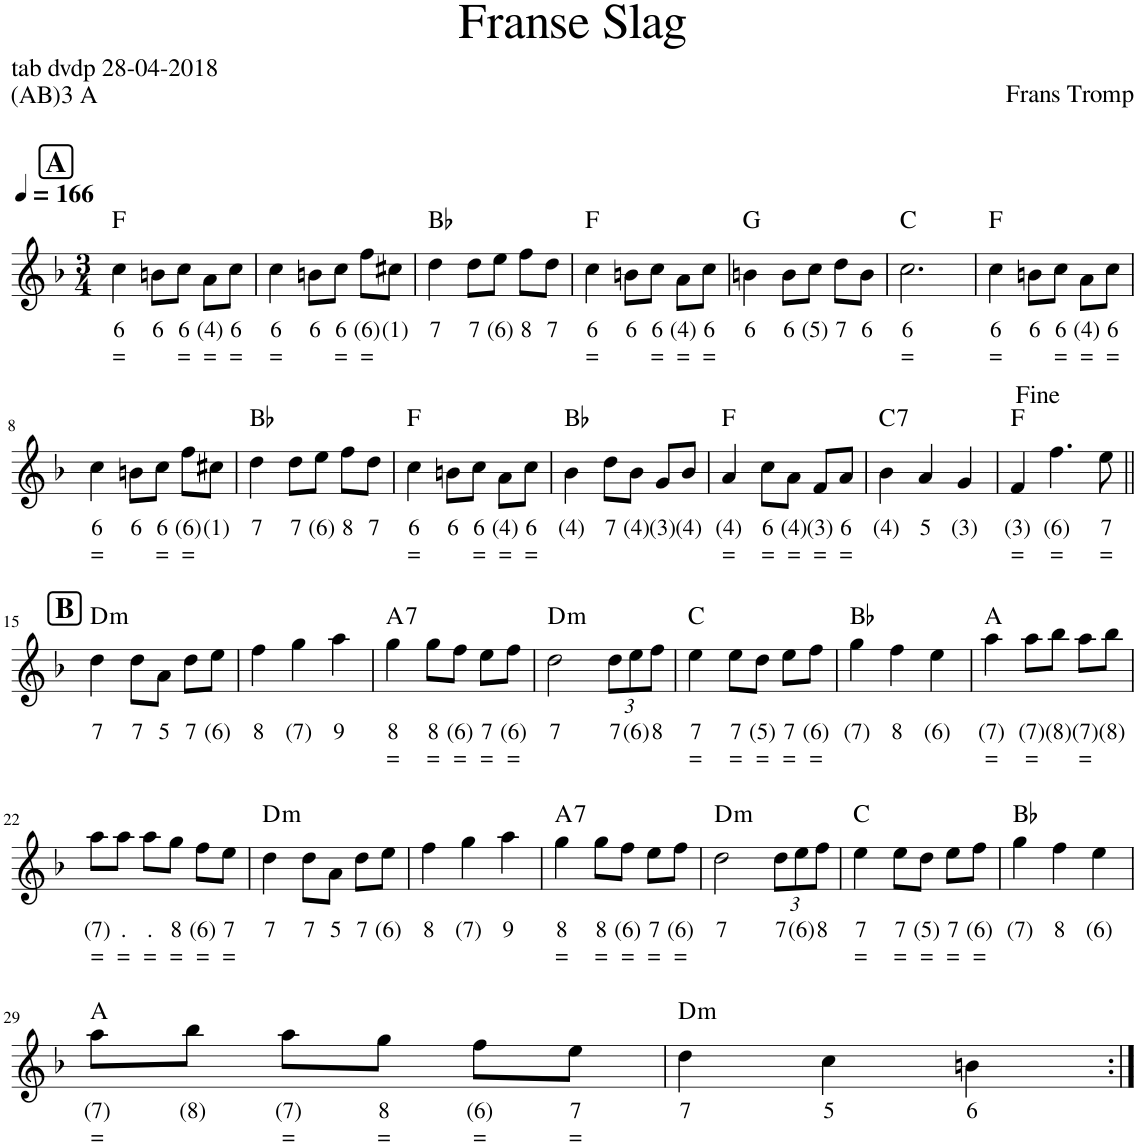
**kern	**text	**text	**harte
*part1	*part1	*part1	*part1
*staff1	*staff1	*staff1	*
*I"Piano, Franse Slag	*	*	*
*I'Pno.	*	*	*
*clefG2	*	*	*
*k[b-]	*	*	*
*M3/4	*	*	*
*MM166	*	*	*
!!LO:REH:place=s1:a:B:cj:fs=14:t=A
=1	=1	=1	=1
!	!LO:LY:b	!LO:LY:b	!
4cc\	6	=	F:maj
!	!LO:LY:b	!	!
8bn\L	6	.	.
!	!LO:LY:b	!LO:LY:b	!
8cc\J	6	=	.
!	!LO:LY:b	!LO:LY:b	!
8a\L	(4)	=	.
!	!LO:LY:b	!LO:LY:b	!
8cc\J	6	=	.
=2	=2	=2	=2
!	!LO:LY:b	!LO:LY:b	!
4cc\	6	=	.
!	!LO:LY:b	!	!
8bn\L	6	.	.
!	!LO:LY:b	!LO:LY:b	!
8cc\J	6	=	.
!	!LO:LY:b	!LO:LY:b	!
8ff\L	(6)	=	.
!	!LO:LY:b	!	!
8cc#X\J	(1)	.	.
=3	=3	=3	=3
!	!LO:LY:b	!	!
4dd\	7	.	Bb:maj
!	!LO:LY:b	!	!
8dd\L	7	.	.
!	!LO:LY:b	!	!
8ee\J	(6)	.	.
!	!LO:LY:b	!	!
8ff\L	8	.	.
!	!LO:LY:b	!	!
8dd\J	7	.	.
=4	=4	=4	=4
!	!LO:LY:b	!LO:LY:b	!
4cc\	6	=	F:maj
!	!LO:LY:b	!	!
8bn\L	6	.	.
!	!LO:LY:b	!LO:LY:b	!
8cc\J	6	=	.
!	!LO:LY:b	!LO:LY:b	!
8a\L	(4)	=	.
!	!LO:LY:b	!LO:LY:b	!
8cc\J	6	=	.
=5	=5	=5	=5
!	!LO:LY:b	!	!
4bn\	6	.	G:maj
!	!LO:LY:b	!	!
8b\L	6	.	.
!	!LO:LY:b	!	!
8cc\J	(5)	.	.
!	!LO:LY:b	!	!
8dd\L	7	.	.
!	!LO:LY:b	!	!
8b\J	6	.	.
=6	=6	=6	=6
!	!LO:LY:b	!LO:LY:b	!
2.cc\	6	=	C:maj
=7	=7	=7	=7
!	!LO:LY:b	!LO:LY:b	!
4cc\	6	=	F:maj
!	!LO:LY:b	!	!
8bn\L	6	.	.
!	!LO:LY:b	!LO:LY:b	!
8cc\J	6	=	.
!	!LO:LY:b	!LO:LY:b	!
8a\L	(4)	=	.
!	!LO:LY:b	!LO:LY:b	!
8cc\J	6	=	.
!!LO:LB:g=z
=8	=8	=8	=8
!	!LO:LY:b	!LO:LY:b	!
4cc\	6	=	.
!	!LO:LY:b	!	!
8bn\L	6	.	.
!	!LO:LY:b	!LO:LY:b	!
8cc\J	6	=	.
!	!LO:LY:b	!LO:LY:b	!
8ff\L	(6)	=	.
!	!LO:LY:b	!	!
8cc#X\J	(1)	.	.
=9	=9	=9	=9
!	!LO:LY:b	!	!
4dd\	7	.	Bb:maj
!	!LO:LY:b	!	!
8dd\L	7	.	.
!	!LO:LY:b	!	!
8ee\J	(6)	.	.
!	!LO:LY:b	!	!
8ff\L	8	.	.
!	!LO:LY:b	!	!
8dd\J	7	.	.
=10	=10	=10	=10
!	!LO:LY:b	!LO:LY:b	!
4cc\	6	=	F:maj
!	!LO:LY:b	!	!
8bn\L	6	.	.
!	!LO:LY:b	!LO:LY:b	!
8cc\J	6	=	.
!	!LO:LY:b	!LO:LY:b	!
8a\L	(4)	=	.
!	!LO:LY:b	!LO:LY:b	!
8cc\J	6	=	.
=11	=11	=11	=11
!	!LO:LY:b	!	!
4b-\	(4)	.	Bb:maj
!	!LO:LY:b	!	!
8dd\L	7	.	.
!	!LO:LY:b	!	!
8b-\J	(4)	.	.
!	!LO:LY:b	!	!
8g/L	(3)	.	.
!	!LO:LY:b	!	!
8b-/J	(4)	.	.
=12	=12	=12	=12
!	!LO:LY:b	!LO:LY:b	!
4a/	(4)	=	F:maj
!	!LO:LY:b	!LO:LY:b	!
8cc\L	6	=	.
!	!LO:LY:b	!LO:LY:b	!
8a\J	(4)	=	.
!	!LO:LY:b	!LO:LY:b	!
8f/L	(3)	=	.
!	!LO:LY:b	!LO:LY:b	!
8a/J	6	=	.
=13	=13	=13	=13
!	!LO:LY:b	!	!LO:H:kt=7
4b-\	(4)	.	C:7
!	!LO:LY:b	!	!
4a/	5	.	.
!	!LO:LY:b	!	!
4g/	(3)	.	.
=14	=14	=14	=14
!	!LO:LY:b	!LO:LY:b	!
4f/	(3)	=	F:maj
!	!LO:LY:b	!LO:LY:b	!
4.ff\	(6)	=	.
!	!LO:LY:b	!LO:LY:b	!
8ee\	7	=	.
!!LO:LB:g=z
!!LO:REH:place=s1:a:B:cj:fs=14:t=B
=15||	=15||	=15||	=15||
!	!LO:LY:b	!	!LO:H:kt=m
4dd\	7	.	D:min
!	!LO:LY:b	!	!
8dd\L	7	.	.
!	!LO:LY:b	!	!
8a\J	5	.	.
!	!LO:LY:b	!	!
8dd\L	7	.	.
!	!LO:LY:b	!	!
8ee\J	(6)	.	.
=16	=16	=16	=16
!	!LO:LY:b	!	!
4ff\	8	.	.
!	!LO:LY:b	!	!
4gg\	(7)	.	.
!	!LO:LY:b	!	!
4aa\	9	.	.
=17	=17	=17	=17
!	!LO:LY:b	!LO:LY:b	!LO:H:kt=7
4gg\	8	=	A:7
!	!LO:LY:b	!LO:LY:b	!
8gg\L	8	=	.
!	!LO:LY:b	!LO:LY:b	!
8ff\J	(6)	=	.
!	!LO:LY:b	!LO:LY:b	!
8ee\L	7	=	.
!	!LO:LY:b	!LO:LY:b	!
8ff\J	(6)	=	.
=18	=18	=18	=18
!	!LO:LY:b	!	!LO:H:kt=m
2dd\	7	.	D:min
*Xbrackettup	*	*	*
!	!LO:LY:b	!	!
12dd\L	7	.	.
!	!LO:LY:b	!	!
12ee\	(6)	.	.
!	!LO:LY:b	!	!
12ff\J	8	.	.
=19	=19	=19	=19
!	!LO:LY:b	!LO:LY:b	!
4ee\	7	=	C:maj
!	!LO:LY:b	!LO:LY:b	!
8ee\L	7	=	.
!	!LO:LY:b	!LO:LY:b	!
8dd\J	(5)	=	.
!	!LO:LY:b	!LO:LY:b	!
8ee\L	7	=	.
!	!LO:LY:b	!LO:LY:b	!
8ff\J	(6)	=	.
=20	=20	=20	=20
!	!LO:LY:b	!	!
4gg\	(7)	.	Bb:maj
!	!LO:LY:b	!	!
4ff\	8	.	.
!	!LO:LY:b	!	!
4ee\	(6)	.	.
=21	=21	=21	=21
!	!LO:LY:b	!LO:LY:b	!
4aa\	(7)	=	A:maj
!	!LO:LY:b	!LO:LY:b	!
8aa\L	(7)	=	.
!	!LO:LY:b	!	!
8bb-\J	(8)	.	.
!	!LO:LY:b	!LO:LY:b	!
8aa\L	(7)	=	.
!	!LO:LY:b	!	!
8bb-\J	(8)	.	.
!!LO:LB:g=z
=22	=22	=22	=22
!	!LO:LY:b	!LO:LY:b	!
8aa\L	(7)	=	.
!	!LO:LY:b	!LO:LY:b	!
8aa\J	.	=	.
!	!LO:LY:b	!LO:LY:b	!
8aa\L	.	=	.
!	!LO:LY:b	!LO:LY:b	!
8gg\J	8	=	.
!	!LO:LY:b	!LO:LY:b	!
8ff\L	(6)	=	.
!	!LO:LY:b	!LO:LY:b	!
8ee\J	7	=	.
=23	=23	=23	=23
!	!LO:LY:b	!	!LO:H:kt=m
4dd\	7	.	D:min
!	!LO:LY:b	!	!
8dd\L	7	.	.
!	!LO:LY:b	!	!
8a\J	5	.	.
!	!LO:LY:b	!	!
8dd\L	7	.	.
!	!LO:LY:b	!	!
8ee\J	(6)	.	.
=24	=24	=24	=24
!	!LO:LY:b	!	!
4ff\	8	.	.
!	!LO:LY:b	!	!
4gg\	(7)	.	.
!	!LO:LY:b	!	!
4aa\	9	.	.
=25	=25	=25	=25
!	!LO:LY:b	!LO:LY:b	!LO:H:kt=7
4gg\	8	=	A:7
!	!LO:LY:b	!LO:LY:b	!
8gg\L	8	=	.
!	!LO:LY:b	!LO:LY:b	!
8ff\J	(6)	=	.
!	!LO:LY:b	!LO:LY:b	!
8ee\L	7	=	.
!	!LO:LY:b	!LO:LY:b	!
8ff\J	(6)	=	.
=26	=26	=26	=26
!	!LO:LY:b	!	!LO:H:kt=m
2dd\	7	.	D:min
!	!LO:LY:b	!	!
12dd\L	7	.	.
!	!LO:LY:b	!	!
12ee\	(6)	.	.
!	!LO:LY:b	!	!
12ff\J	8	.	.
=27	=27	=27	=27
!	!LO:LY:b	!LO:LY:b	!
4ee\	7	=	C:maj
!	!LO:LY:b	!LO:LY:b	!
8ee\L	7	=	.
!	!LO:LY:b	!LO:LY:b	!
8dd\J	(5)	=	.
!	!LO:LY:b	!LO:LY:b	!
8ee\L	7	=	.
!	!LO:LY:b	!LO:LY:b	!
8ff\J	(6)	=	.
=28	=28	=28	=28
!	!LO:LY:b	!	!
4gg\	(7)	.	Bb:maj
!	!LO:LY:b	!	!
4ff\	8	.	.
!	!LO:LY:b	!	!
4ee\	(6)	.	.
!!LO:LB:g=z
=29	=29	=29	=29
!	!LO:LY:b	!LO:LY:b	!
8aa\L	(7)	=	A:maj
!	!LO:LY:b	!	!
8bb-\J	(8)	.	.
!	!LO:LY:b	!LO:LY:b	!
8aa\L	(7)	=	.
!	!LO:LY:b	!LO:LY:b	!
8gg\J	8	=	.
!	!LO:LY:b	!LO:LY:b	!
8ff\L	(6)	=	.
!	!LO:LY:b	!LO:LY:b	!
8ee\J	7	=	.
=30	=30	=30	=30
!	!LO:LY:b	!	!LO:H:kt=m
4dd\	7	.	D:min
!	!LO:LY:b	!	!
4cc\	5	.	.
!	!LO:LY:b	!	!
4bn\	6	.	.
=:|!	=:|!	=:|!	=:|!
*-	*-	*-	*-
